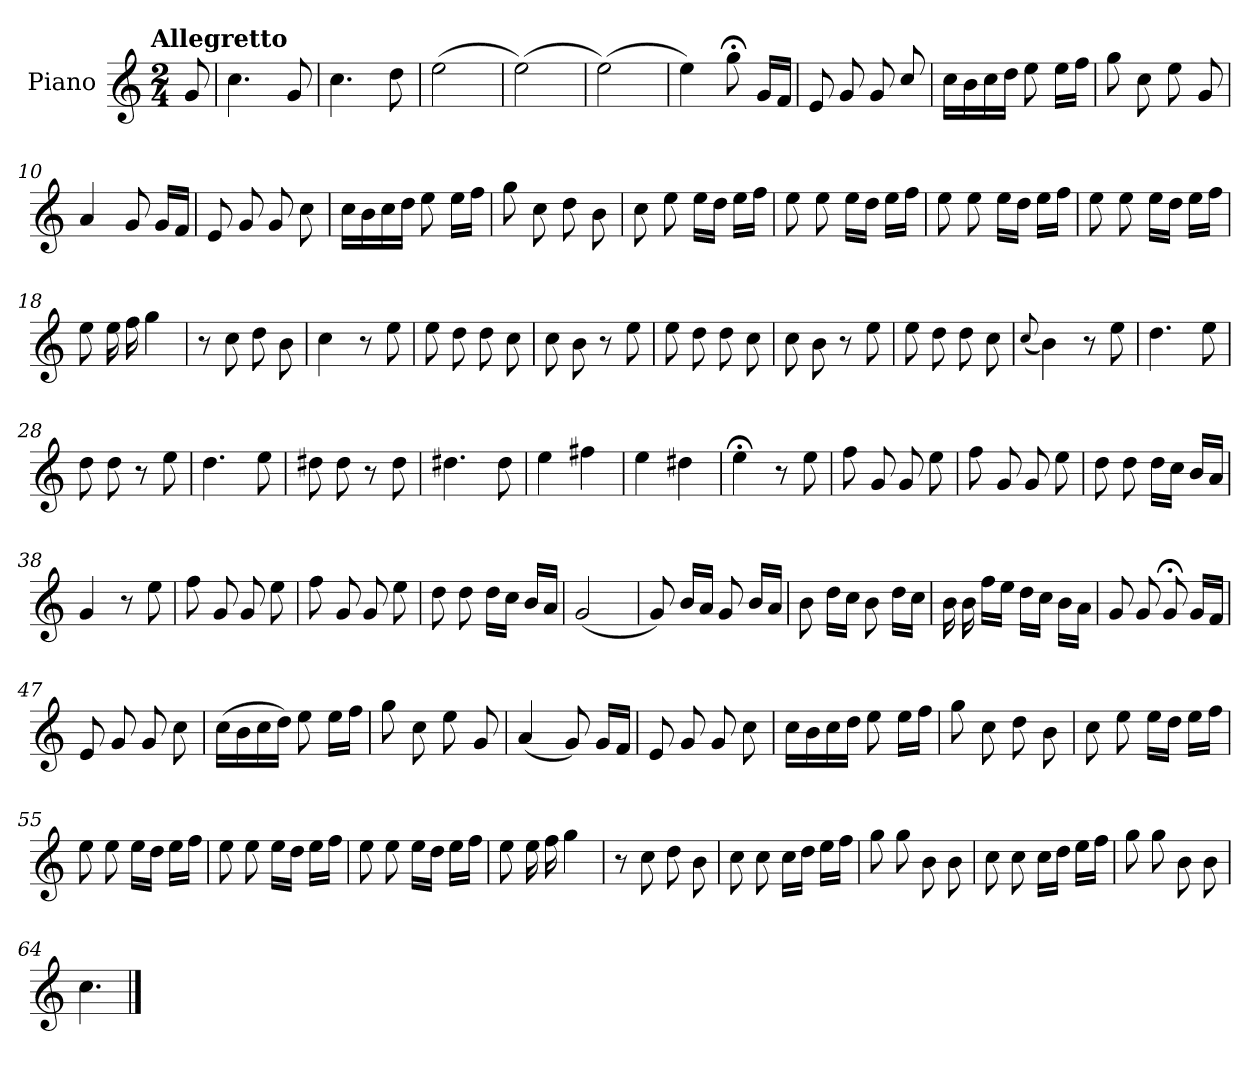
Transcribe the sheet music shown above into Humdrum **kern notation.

**kern
*part1
*staff1
*I"Piano
*I'Pno.
*clefG2
*k[]
!!LO:TX:omd:t=Allegretto
*M2/4
*MM116
=
8g/
=1
4.cc\
8g/
=2
4.cc\
8dd\
=3
(>2ee\
=4
(>2ee\)
=5
(>2ee\)
=6
4ee\)
8gg;<\
16g/LL
16f/JJ
=7
8e/
8g/
8g/
8cc/
!!LO:LB:g=z
=8
16cc\LL
16b\
16cc\
16dd\JJ
8ee\
16ee\LL
16ff\JJ
=9
8gg\
8cc\
8ee\
8g/
=10
4a/
8g/
16g/LL
16f/JJ
=11
8e/
8g/
8g/
8cc\
=12
16cc\LL
16b\
16cc\
16dd\JJ
8ee\
16ee\LL
16ff\JJ
=13
8gg\
8cc\
8dd\
8b\
!!LO:LB:g=z
=14
8cc\
8ee\
16ee\LL
16dd\JJ
16ee\LL
16ff\JJ
=15
8ee\
8ee\
16ee\LL
16dd\JJ
16ee\LL
16ff\JJ
=16
8ee\
8ee\
16ee\LL
16dd\JJ
16ee\LL
16ff\JJ
=17
8ee\
8ee\
16ee\LL
16dd\JJ
16ee\LL
16ff\JJ
!!LO:LB:g=z
=18
8ee\
16ee\
16ff\
4gg\
=19
8r
8cc\
8dd\
8b\
=20
4cc\
8r
8ee\
=21
8ee\
8dd\
8dd\
8cc\
=22
8cc\
8b\
8r
8ee\
=23
8ee\
8dd\
8dd\
8cc\
!!LO:LB:g=z
=24
8cc\
8b\
8r
8ee\
=25
8ee\
8dd\
8dd\
8cc\
=26
(<8qqcc/
4b\)
8r
8ee\
=27
4.dd\
8ee\
=28
8dd\
8dd\
8r
8ee\
=29
4.dd\
8ee\
!!LO:LB:g=z
=30
8dd#X\
8dd#\
8r
8dd#\
=31
4.dd#X\
8dd#\
=32
4ee\
4ff#X\
=33
4ee\
4dd#X\
=34
4ee;<\
8r
8ee\
=35
8ff\
8g/
8g/
8ee\
=36
8ff\
8g/
8g/
8ee\
=37
8dd\
8dd\
16dd\LL
16cc\JJ
16b/LL
16a/JJ
!!LO:LB:g=z
=38
4g/
8r
8ee\
=39
8ff\
8g/
8g/
8ee\
=40
8ff\
8g/
8g/
8ee\
=41
8dd\
8dd\
16dd\LL
16cc\JJ
16b/LL
16a/JJ
=42
(<2g/
=43
8g/)
16b/LL
16a/JJ
8g/
16b/LL
16a/JJ
!!LO:LB:g=z
=44
8b\
16dd\LL
16cc\JJ
8b\
16dd\LL
16cc\JJ
=45
16b\
16b\
16ff\LL
16ee\JJ
16dd\LL
16cc\JJ
16b\LL
16a\JJ
=46
8g/
8g/
8g;</
16g/LL
16f/JJ
=47
8e/
8g/
8g/
8cc\
!!LO:LB:g=z
=48
(>16cc\LL
16b\
16cc\
16dd\JJ)
8ee\
16ee\LL
16ff\JJ
=49
8gg\
8cc\
8ee\
8g/
=50
(<4a/
8g/)
16g/LL
16f/JJ
=51
8e/
8g/
8g/
8cc\
!!LO:LB:g=z
=52
16cc\LL
16b\
16cc\
16dd\JJ
8ee\
16ee\LL
16ff\JJ
=53
8gg\
8cc\
8dd\
8b\
=54
8cc\
8ee\
16ee\LL
16dd\JJ
16ee\LL
16ff\JJ
=55
8ee\
8ee\
16ee\LL
16dd\JJ
16ee\LL
16ff\JJ
!!LO:PB:g=z
=56
8ee\
8ee\
16ee\LL
16dd\JJ
16ee\LL
16ff\JJ
=57
8ee\
8ee\
16ee\LL
16dd\JJ
16ee\LL
16ff\JJ
=58
8ee\
16ee\
16ff\
4gg\
=59
8r
8cc\
8dd\
8b\
=60
8cc\
8cc\
16cc\LL
16dd\JJ
16ee\LL
16ff\JJ
!!LO:LB:g=z
=61
8gg\
8gg\
8b\
8b\
=62
8cc\
8cc\
16cc\LL
16dd\JJ
16ee\LL
16ff\JJ
=63
8gg\
8gg\
8b\
8b\
=64
4.cc\
==
*-
